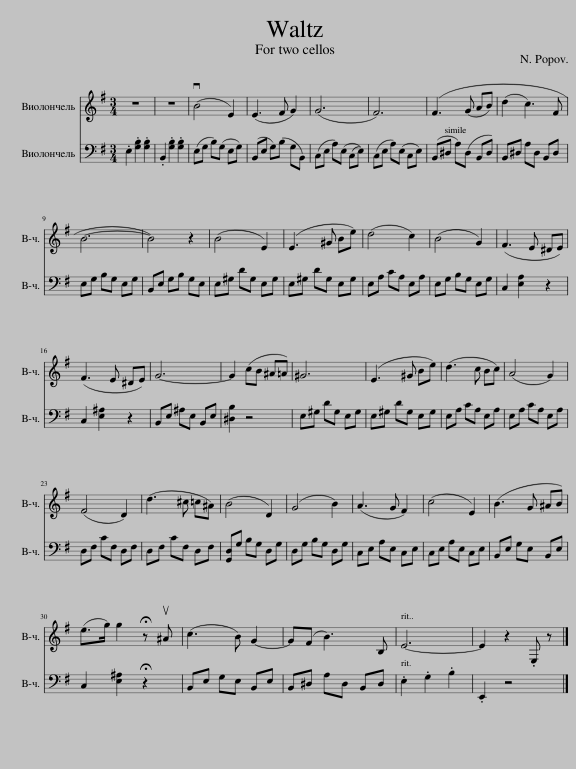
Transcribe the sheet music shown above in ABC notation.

X:1
%%score 1 2
L:1/8
M:3/4
I:linebreak $
K:G
V:1 treble
V:2 bass
V:1
 z6 | z6 | (vB4 E2) | (E3 F G2) | (G6 | %5
 F6) | (F3 (G AB) | (d2 c3) F |$ B6- | B4) z2 | %10
 (B4 E2) | (E3 ^G Be) | (d4 c2) | (B4 G2) | (F3 E ^DE) |$ %15
 (F3 E ^DE) | G6- | G2 (cB ^A=A) | ^G6 | (E3 ^G Be) | %20
 (d3 c Bc) | (A4 G2) |$ (F4 D2) | (d3 ^c =c^A) | (B4 D2) | %25
 (G4 B2) | (A3 G F2) | (c4 E2) | (B3 G ^AB) |$ (e>g) g2 !fermata!z u^A | %30
 (c3 B) G2- | G(F B3) B, | E6- | E2 z2 .E, z |] %34
V:2
 .E,2 .[G,B,]2 .[G,B,]2 | .B,,2 .[G,B,]2 .[G,B,]2 | (E,G, B,)(G, E,G,) | (B,,E, G,)(B, G,B,,) | (C,E, A,)(E, (C,E,)) | %5
 (C,E, A,)(E, C,E,) | (B,,^D, A,)(D, B,,D,) | B,,^D, A,D, B,,D, |$ E,G, B,G, E,G, | B,,E, G,B, G,E, | %10
 E,^G, DG, E,G, | E,^G, DG, E,G, | E,A, CA, E,A, | E,G, B,G, E,G, | C,2 [E,A,]2 z2 |$ %15
 C,2 [E,^A,]2 z2 | B,,E, ^A,E, B,,E, | [^D,B,]2 z4 | E,^G, DG, E,G, | E,^G, DG, E,G, | %20
 E,A, CA, E,A, | E,A, CA, E,A, |$ D,F, CF, D,F, | D,F, CF, D,F, | [G,,D,]G, B,G, D,G, | %25
 D,G, B,G, D,G, | C,E, A,E, C,E, | C,E, A,E, C,E, | B,,E, G,E, B,,E, |$ C,2 [E,^A,]2 !fermata!z2 | %30
 B,,E, G,E, B,,E, | B,,^D, A,D, B,,D, | .E,2 .G,2 .B,2 | .E,,2 z4 |] %34
